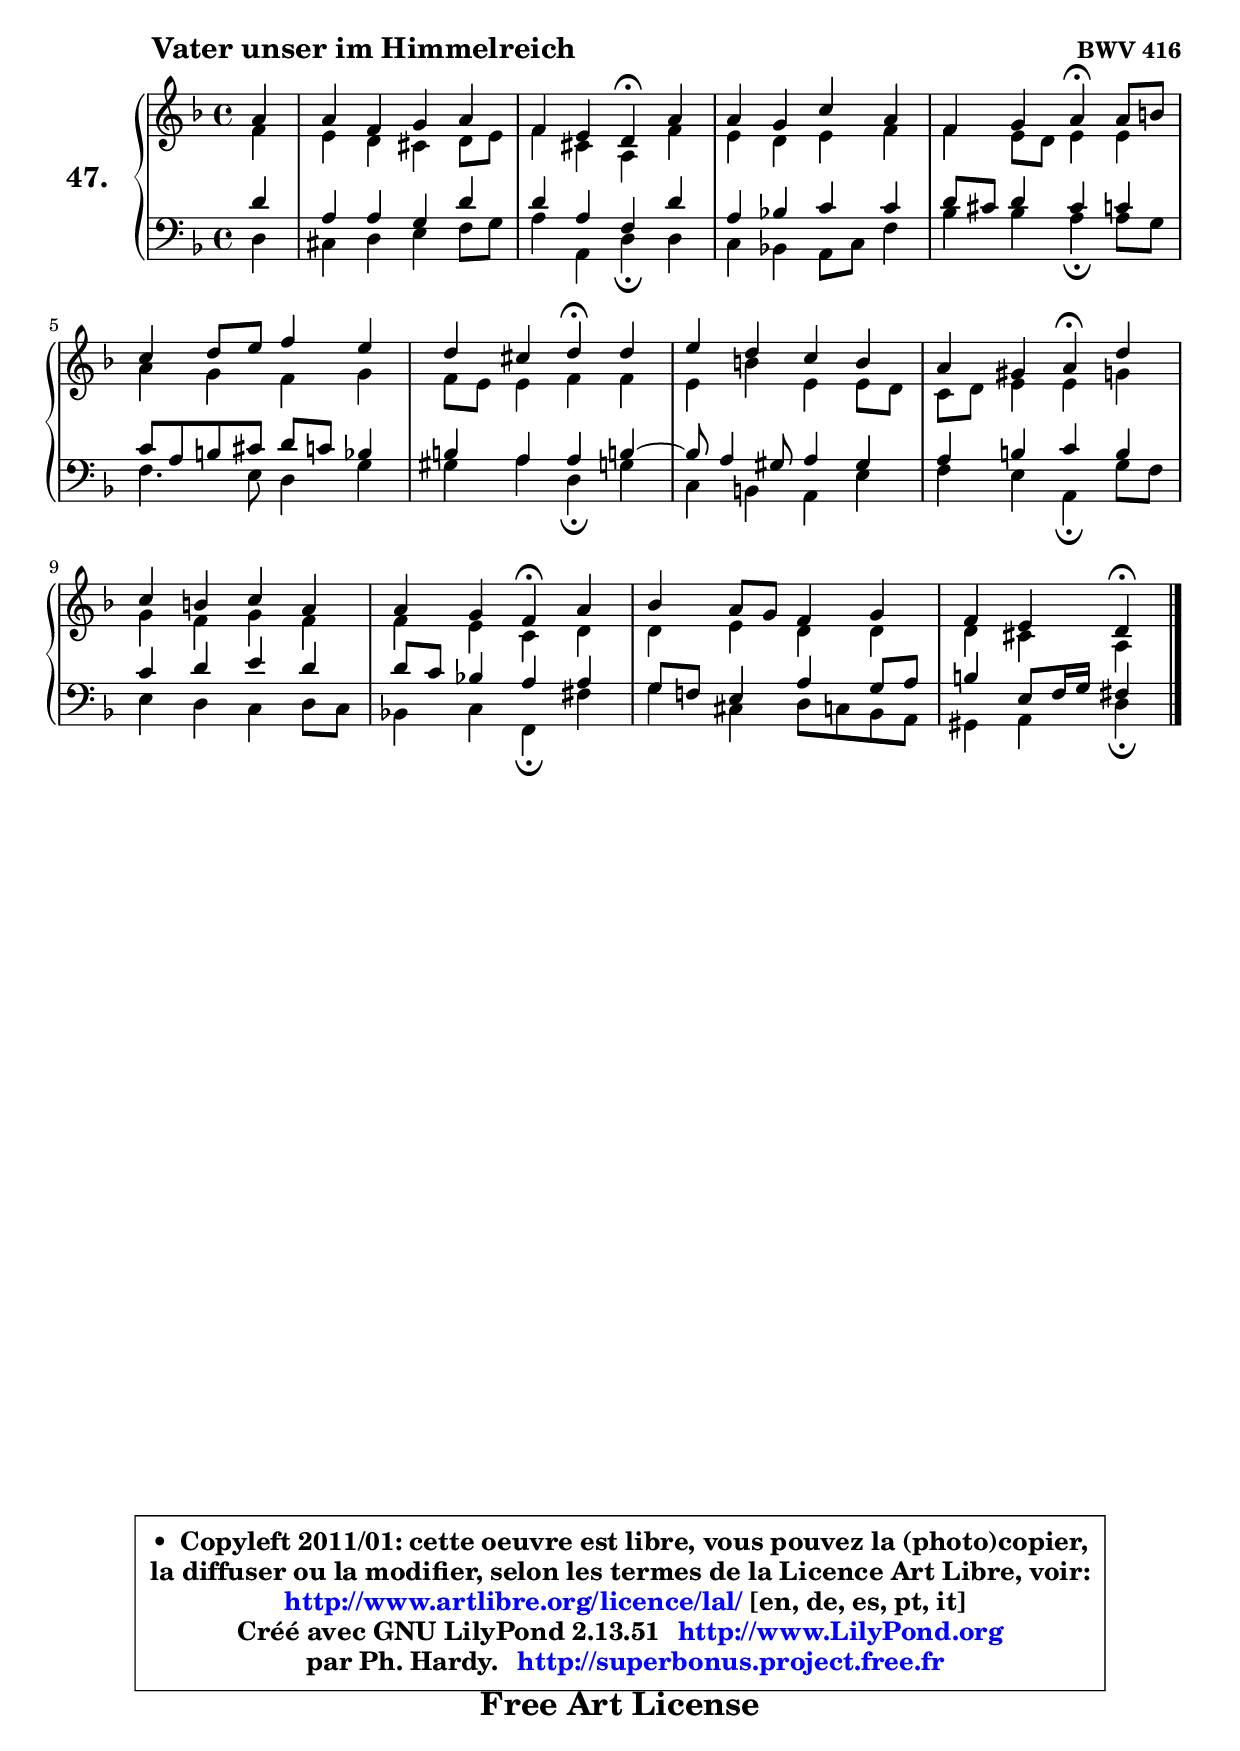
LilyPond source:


\version "2.13.51"

    \paper {
%	system-system-spacing #'padding = #0.1
%	score-system-spacing #'padding = #0.1
%	ragged-bottom = ##f
%	ragged-last-bottom = ##f
	}

    \header {
      opus = \markup { \bold "BWV 416" }
      piece = \markup { \hspace #9 \fontsize #2 \bold "Vater unser im Himmelreich" }
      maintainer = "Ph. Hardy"
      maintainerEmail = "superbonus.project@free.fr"
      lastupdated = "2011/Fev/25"
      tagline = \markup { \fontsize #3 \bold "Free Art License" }
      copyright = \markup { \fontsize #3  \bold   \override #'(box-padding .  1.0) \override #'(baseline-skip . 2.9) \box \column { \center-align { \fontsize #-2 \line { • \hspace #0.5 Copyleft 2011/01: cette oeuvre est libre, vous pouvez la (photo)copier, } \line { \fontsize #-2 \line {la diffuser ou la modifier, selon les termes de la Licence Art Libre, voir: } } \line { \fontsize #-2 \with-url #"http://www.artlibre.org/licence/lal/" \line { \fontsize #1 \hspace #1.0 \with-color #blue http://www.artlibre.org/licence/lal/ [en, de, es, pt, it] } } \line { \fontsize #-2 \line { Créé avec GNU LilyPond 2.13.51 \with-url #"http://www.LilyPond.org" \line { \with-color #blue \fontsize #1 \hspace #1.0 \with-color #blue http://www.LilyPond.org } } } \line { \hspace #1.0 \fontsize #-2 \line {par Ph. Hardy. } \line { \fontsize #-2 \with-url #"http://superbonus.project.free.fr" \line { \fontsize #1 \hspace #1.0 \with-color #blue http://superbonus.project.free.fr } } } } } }

	  }

  guidemidi = {
        r4 |
        R1 |
        r2 \tempo 4 = 30 r4 \tempo 4 = 78 r4 |
        R1 |
        r2 \tempo 4 = 30 r4 \tempo 4 = 78 r4 |
        R1 |
        r2 \tempo 4 = 30 r4 \tempo 4 = 78 r4 |
        R1 |
        r2 \tempo 4 = 30 r4 \tempo 4 = 78 r4 |
        R1 |
        r2 \tempo 4 = 30 r4 \tempo 4 = 78 r4 |
        R1 |
        r2 \tempo 4 = 30 r4 
	}

  upper = {
	\time 4/4
	\key d \minor
	\clef treble
	\partial 4
	\voiceOne
	<< { 
	% SOPRANO
	\set Voice.midiInstrument = "acoustic grand"
	\relative c'' {
        a4 |
        a4 f g a |
        f4 e d\fermata a' |
        a4 g c a |
        f4 g a\fermata a8 b |
        c4 d8 e f4 e |
        d4 cis d\fermata d |
        e4 d c b |
        a4 gis a\fermata d |
        c4 b c a |
        a4 g f\fermata a |
        bes4 a8 g f4 g |
        f4 e d4\fermata
        \bar "|."
	} % fin de relative
	}

	\context Voice="1" { \voiceTwo 
	% ALTO
	\set Voice.midiInstrument = "acoustic grand"
	\relative c' {
        f4 |
        e4 d cis d8 e |
        f4 cis a f' |
        e4 d e f |
        f4 e8 d e4 e |
        a4 g f g |
        f8 e e4 f f |
        e4 b' e, e8 d |
        c8 d e4 e g |
        g4 f g f |
        f4 e c d |
        d4 e d d |
        d4 cis a4
        \bar "|."
	} % fin de relative
	\oneVoice
	} >>
	}

    lower = {
	\time 4/4
	\key d \minor
	\clef bass
	\partial 4
	\voiceOne
	<< { 
	% TENOR
	\set Voice.midiInstrument = "acoustic grand"
	\relative c' {
        d4 |
        a4 a g d' |
        d4 a f d' |
        a4 bes! c c |
        d8 cis d4 cis c |
        c8 a b cis d c bes4 |
        b4 a a b!4 ~ |
        b8 a4 gis8 a4 gis |
        a4 b c b |
        c4 d e d |
        d8 c bes!4 a a |
        g8 f! e4 a g8 a |
        b4 e,8 f16 g fis4
        \bar "|."
	} % fin de relative
	}
	\context Voice="1" { \voiceTwo 
	% BASS
	\set Voice.midiInstrument = "acoustic grand"
	\relative c {
        d4 |
        cis4 d e f8 g |
        a4 a, d\fermata d |
        c4 bes! a8 c f4 |
        bes4 bes a\fermata a8 g |
        f4. e8 d4 g |
        gis4 a d,\fermata g |
        c,4 b a e' |
        f4 e a,\fermata g'8 f |
        e4 d c d8 c |
        bes!4 c f,\fermata fis' |
        g4 cis, d8 c bes a |
        gis4 a d4\fermata
        \bar "|."
	} % fin de relative
	\oneVoice
	} >>
	}


    \score { 

	\new PianoStaff <<
	\set PianoStaff.instrumentName = \markup { \bold \huge "47." }
	\new Staff = "upper" \upper
	\new Staff = "lower" \lower
	>>

    \layout {
%	ragged-last = ##f
	   }

         } % fin de score

  \score {
    \unfoldRepeats { << \guidemidi \upper \lower >> }
    \midi {
    \context {
     \Staff
      \remove "Staff_performer"
               }

     \context {
      \Voice
       \consists "Staff_performer"
                }

     \context { 
      \Score
      tempoWholesPerMinute = #(ly:make-moment 78 4)
		}
	    }
	}

